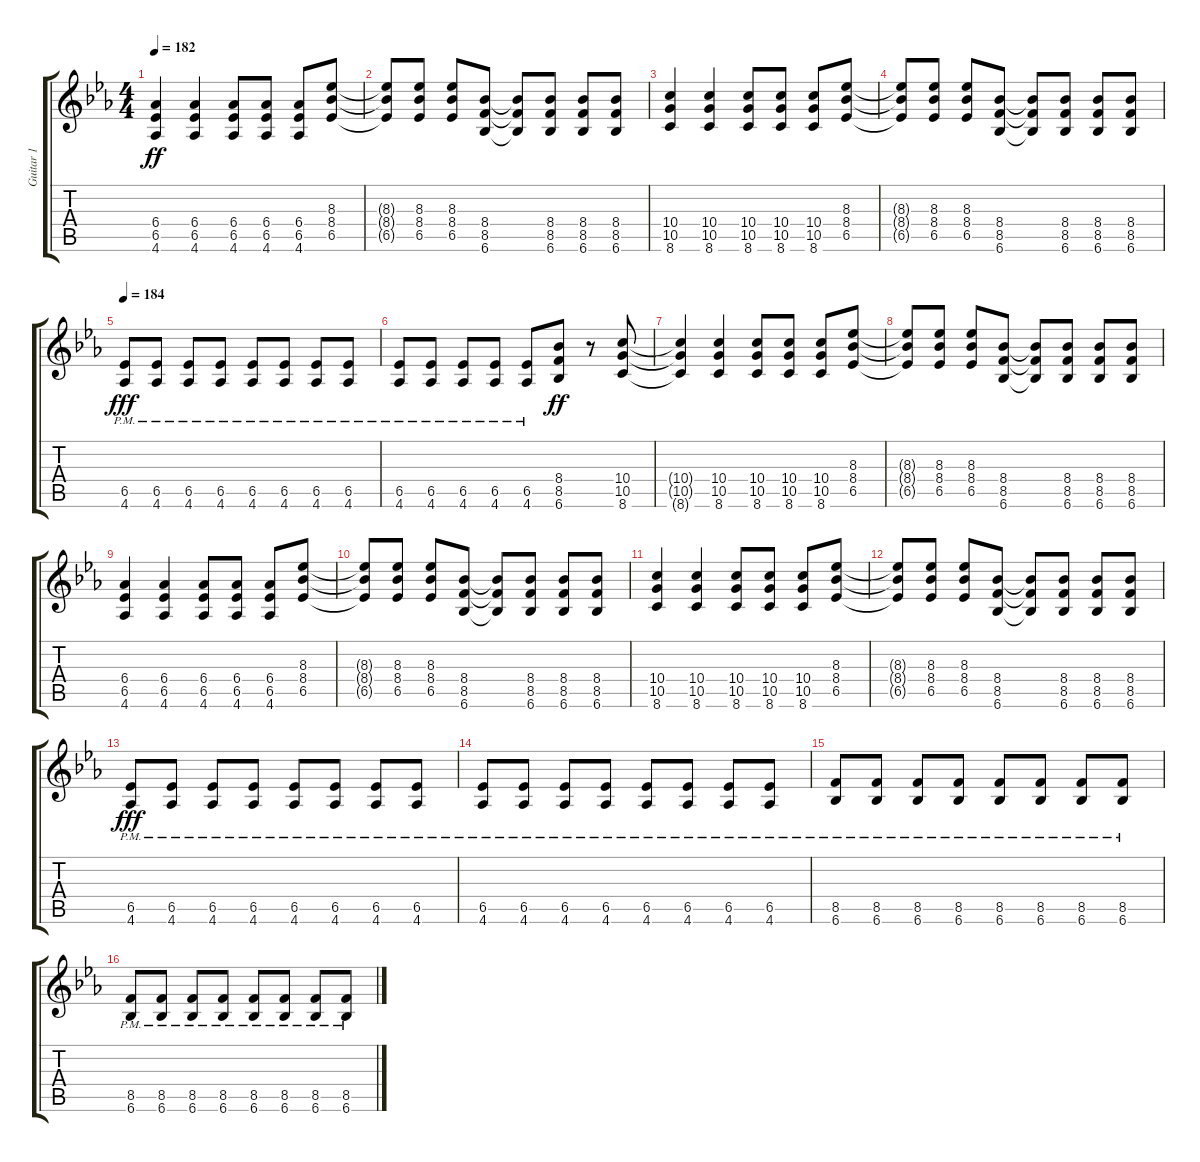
\track ("Guitar 1" "Guitar 1") {instrument electricguitarclean}
\staff {score tabs}
\tuning (E4 B3 G3 D3 A2 E2) {hide}
\ts (4 4)
\tempo 182
\clef g2
\ks eb
(6.4 6.5 4.6).4{dy ff} (6.4 6.5 4.6).4 (6.4 6.5 4.6).8 (6.4 6.5 4.6).8 (6.4 6.5 4.6).8 (8.3 8.4 6.5).8 |
(8.3{t} 8.4{t} 6.5{t}).8 (8.3 8.4 6.5).8 (8.3 8.4 6.5).8 (8.4 8.5 6.6).8 (8.4{t} 8.5{t} 6.6{t}).8 (8.4 8.5 6.6).8 (8.4 8.5 6.6).8 (8.4 8.5 6.6).8 |
(10.4 10.5 8.6).4 (10.4 10.5 8.6).4 (10.4 10.5 8.6).8 (10.4 10.5 8.6).8 (10.4 10.5 8.6).8 (8.3 8.4 6.5).8 |
(8.3{t} 8.4{t} 6.5{t}).8 (8.3 8.4 6.5).8 (8.3 8.4 6.5).8 (8.4 8.5 6.6).8 (8.4{t} 8.5{t} 6.6{t}).8 (8.4 8.5 6.6).8 (8.4 8.5 6.6).8 (8.4 8.5 6.6).8 |
\tempo 184
(6.5{pm} 4.6{pm}).8{dy fff} (6.5{pm} 4.6{pm}).8 (6.5{pm} 4.6{pm}).8 (6.5{pm} 4.6{pm}).8 (6.5{pm} 4.6{pm}).8 (6.5{pm} 4.6{pm}).8 (6.5{pm} 4.6{pm}).8 (6.5{pm} 4.6{pm}).8 |
(6.5{pm} 4.6{pm}).8 (6.5{pm} 4.6{pm}).8 (6.5{pm} 4.6{pm}).8 (6.5{pm} 4.6{pm}).8 (6.5{pm} 4.6{pm}).8 (8.4 8.5 6.6).8{dy ff} r.8 (10.4 10.5 8.6).8 |
(10.4{t} 10.5{t} 8.6{t}).4 (10.4 10.5 8.6).4 (10.4 10.5 8.6).8 (10.4 10.5 8.6).8 (10.4 10.5 8.6).8 (8.3 8.4 6.5).8 |
(8.3{t} 8.4{t} 6.5{t}).8 (8.3 8.4 6.5).8 (8.3 8.4 6.5).8 (8.4 8.5 6.6).8 (8.4{t} 8.5{t} 6.6{t}).8 (8.4 8.5 6.6).8 (8.4 8.5 6.6).8 (8.4 8.5 6.6).8 |
(6.4 6.5 4.6).4 (6.4 6.5 4.6).4 (6.4 6.5 4.6).8 (6.4 6.5 4.6).8 (6.4 6.5 4.6).8 (8.3 8.4 6.5).8 |
(8.3{t} 8.4{t} 6.5{t}).8 (8.3 8.4 6.5).8 (8.3 8.4 6.5).8 (8.4 8.5 6.6).8 (8.4{t} 8.5{t} 6.6{t}).8 (8.4 8.5 6.6).8 (8.4 8.5 6.6).8 (8.4 8.5 6.6).8 |
(10.4 10.5 8.6).4 (10.4 10.5 8.6).4 (10.4 10.5 8.6).8 (10.4 10.5 8.6).8 (10.4 10.5 8.6).8 (8.3 8.4 6.5).8 |
(8.3{t} 8.4{t} 6.5{t}).8 (8.3 8.4 6.5).8 (8.3 8.4 6.5).8 (8.4 8.5 6.6).8 (8.4{t} 8.5{t} 6.6{t}).8 (8.4 8.5 6.6).8 (8.4 8.5 6.6).8 (8.4 8.5 6.6).8 |
(6.5{pm} 4.6{pm}).8{dy fff} (6.5{pm} 4.6{pm}).8 (6.5{pm} 4.6{pm}).8 (6.5{pm} 4.6{pm}).8 (6.5{pm} 4.6{pm}).8 (6.5{pm} 4.6{pm}).8 (6.5{pm} 4.6{pm}).8 (6.5{pm} 4.6{pm}).8 |
(6.5{pm} 4.6{pm}).8 (6.5{pm} 4.6{pm}).8 (6.5{pm} 4.6{pm}).8 (6.5{pm} 4.6{pm}).8 (6.5{pm} 4.6{pm}).8 (6.5{pm} 4.6{pm}).8 (6.5{pm} 4.6{pm}).8 (6.5{pm} 4.6{pm}).8 |
(8.5{pm} 6.6{pm}).8 (8.5{pm} 6.6{pm}).8 (8.5{pm} 6.6{pm}).8 (8.5{pm} 6.6{pm}).8 (8.5{pm} 6.6{pm}).8 (8.5{pm} 6.6{pm}).8 (8.5{pm} 6.6{pm}).8 (8.5{pm} 6.6{pm}).8 |
(8.5{pm} 6.6{pm}).8 (8.5{pm} 6.6{pm}).8 (8.5{pm} 6.6{pm}).8 (8.5{pm} 6.6{pm}).8 (8.5{pm} 6.6{pm}).8 (8.5{pm} 6.6{pm}).8 (8.5{pm} 6.6{pm}).8 (8.5{pm} 6.6{pm}).8
